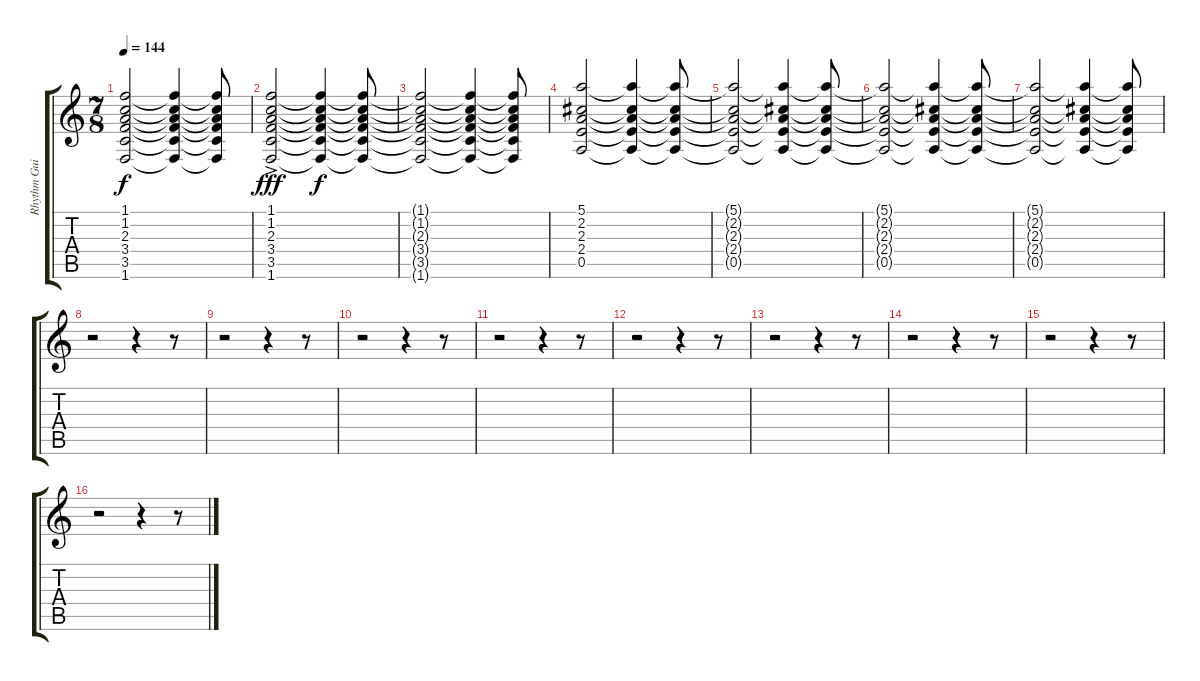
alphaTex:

\track ("Rhythm Guitar 2" "Rhythm Gui") {instrument electricguitarclean}
\staff {score tabs}
\tuning (E4 B3 G3 D3 A2 E2) {hide}
\ts (7 8)
\tempo 144
\clef g2
\ks c
(1.1{t} 1.2{t} 2.3{t} 3.4{t} 3.5{t} 1.6{t}).2{dy f} (1.1{t} 1.2{t} 2.3{t} 3.4{t} 3.5{t} 1.6{t}).4 (1.1{t} 1.2{t} 2.3{t} 3.4{t} 3.5{t} 1.6{t}).8 |
(1.1 1.2 2.3 3.4 3.5 1.6{ac}).2{dy fff} (1.1{t} 1.2{t} 2.3{t} 3.4{t} 3.5{t} 1.6{t}).4{dy f} (1.1{t} 1.2{t} 2.3{t} 3.4{t} 3.5{t} 1.6{t}).8 |
(1.1{t} 1.2{t} 2.3{t} 3.4{t} 3.5{t} 1.6{t}).2 (1.1{t} 1.2{t} 2.3{t} 3.4{t} 3.5{t} 1.6{t}).4 (1.1{t} 1.2{t} 2.3{t} 3.4{t} 3.5{t} 1.6{t}).8 |
(5.1 2.2 2.3 2.4 0.5).2{volume 7} (5.1{t} 2.2{t} 2.3{t} 2.4{t} 0.5{t}).4 (5.1{t} 2.2{t} 2.3{t} 2.4{t} 0.5{t}).8 |
(5.1{t} 2.2{t} 2.3{t} 2.4{t} 0.5{t}).2{volume 6} (5.1{t} 2.2{t} 2.3{t} 2.4{t} 0.5{t}).4 (5.1{t} 2.2{t} 2.3{t} 2.4{t} 0.5{t}).8 |
(5.1{t} 2.2{t} 2.3{t} 2.4{t} 0.5{t}).2{volume 5} (5.1{t} 2.2{t} 2.3{t} 2.4{t} 0.5{t}).4 (5.1{t} 2.2{t} 2.3{t} 2.4{t} 0.5{t}).8 |
(5.1{t} 2.2{t} 2.3{t} 2.4{t} 0.5{t}).2{volume 4} (5.1{t} 2.2{t} 2.3{t} 2.4{t} 0.5{t}).4 (5.1{t} 2.2{t} 2.3{t} 2.4{t} 0.5{t}).8 |
r.2 r.4 r.8 |
r.2 r.4 r.8 |
r.2 r.4 r.8 |
r.2 r.4 r.8 |
r.2 r.4 r.8 |
r.2 r.4 r.8 |
r.2 r.4 r.8 |
r.2 r.4 r.8 |
r.2 r.4 r.8
